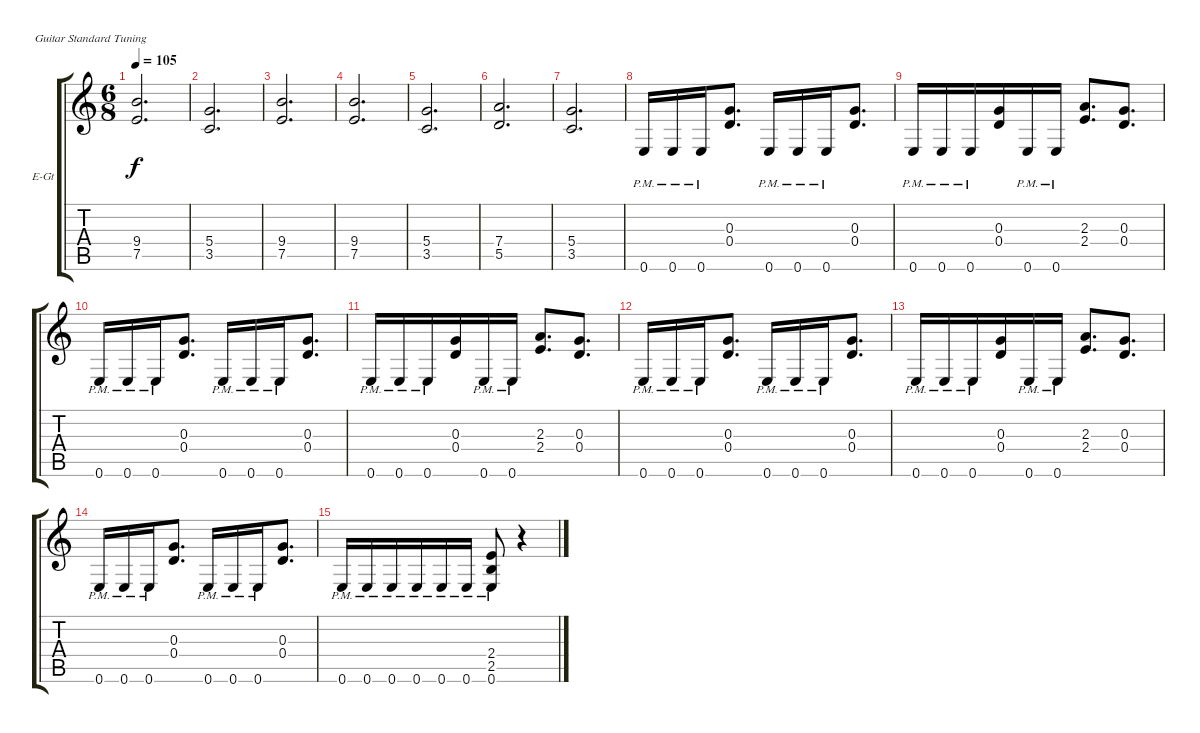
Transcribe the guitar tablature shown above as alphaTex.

\defaultSystemsLayout 4
\bracketExtendMode groupsimilarinstruments
\firstSystemTrackNameOrientation horizontal
\otherSystemsTrackNameOrientation horizontal
\track ("Herman Frank" "E-Gt") {instrument distortionguitar}
\staff {score tabs}
\tuning (E4 B3 G3 D3 A2 E2)
\ts (6 8)
\tempo 105
\clef g2
\ks c
(9.4{t} 7.5{t}).2{d dy f} |
(5.4 3.5).2{d} |
(9.4 7.5).2{d} |
(9.4 7.5).2{d} |
(5.4 3.5).2{d} |
(7.4 5.5).2{d} |
(5.4 3.5).2{d} |
0.6{pm}.16 0.6{pm}.16 0.6{pm}.16 (0.3 0.4).8{d} 0.6{pm}.16 0.6{pm}.16 0.6{pm}.16 (0.3 0.4).8{d} |
0.6{pm}.16 0.6{pm}.16 0.6{pm}.16 (0.3 0.4).16 0.6{pm}.16 0.6{pm}.16 (2.4 2.3).8{d} (0.4 0.3).8{d} |
0.6{pm}.16 0.6{pm}.16 0.6{pm}.16 (0.3 0.4).8{d} 0.6{pm}.16 0.6{pm}.16 0.6{pm}.16 (0.3 0.4).8{d} |
0.6{pm}.16 0.6{pm}.16 0.6{pm}.16 (0.3 0.4).16 0.6{pm}.16 0.6{pm}.16 (2.4 2.3).8{d} (0.4 0.3).8{d} |
0.6{pm}.16 0.6{pm}.16 0.6{pm}.16 (0.3 0.4).8{d} 0.6{pm}.16 0.6{pm}.16 0.6{pm}.16 (0.3 0.4).8{d} |
0.6{pm}.16 0.6{pm}.16 0.6{pm}.16 (0.3 0.4).16 0.6{pm}.16 0.6{pm}.16 (2.4 2.3).8{d} (0.4 0.3).8{d} |
0.6{pm}.16 0.6{pm}.16 0.6{pm}.16 (0.3 0.4).8{d} 0.6{pm}.16 0.6{pm}.16 0.6{pm}.16 (0.3 0.4).8{d} |
0.6{pm}.16 0.6{pm}.16 0.6{pm}.16 0.6{pm}.16 0.6{pm}.16 0.6{pm}.16 (2.5{pm} 0.6{pm} 2.4).8 r.4
